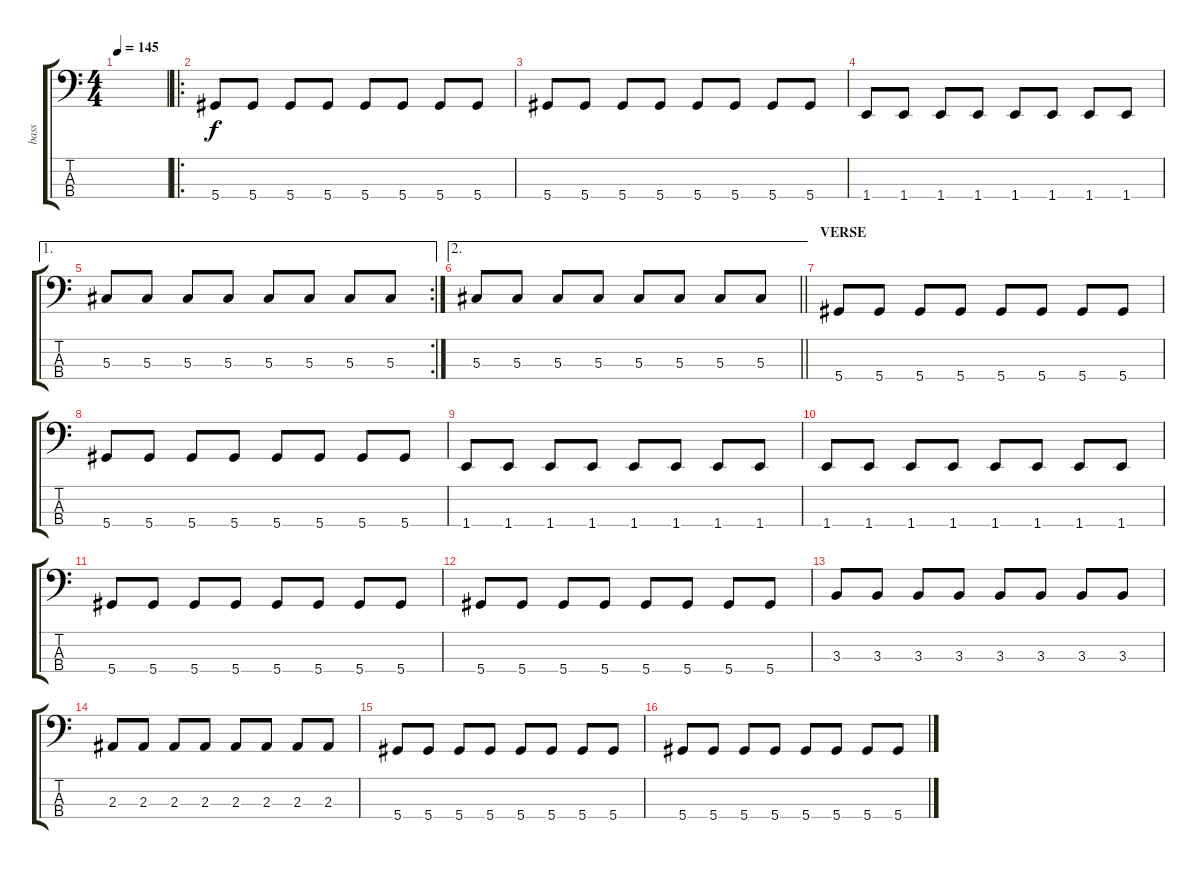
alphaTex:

\track ("bass" "bass") {instrument electricbasspick}
\staff {score tabs}
\tuning (Gb2 Db2 Ab1 Eb1) {hide}
\ts (4 4)
\tempo 145
\clef f4
\ks c
|
\ro
5.4.8 5.4.8 5.4.8 5.4.8 5.4.8 5.4.8 5.4.8 5.4.8 |
5.4.8 5.4.8 5.4.8 5.4.8 5.4.8 5.4.8 5.4.8 5.4.8 |
1.4.8 1.4.8 1.4.8 1.4.8 1.4.8 1.4.8 1.4.8 1.4.8 |
\ae 1
\rc 2
5.3.8 5.3.8 5.3.8 5.3.8 5.3.8 5.3.8 5.3.8 5.3.8 |
\ae 2
\barLineRight lightlight
5.3.8 5.3.8 5.3.8 5.3.8 5.3.8 5.3.8 5.3.8 5.3.8 |
\section ("" "VERSE")
5.4.8 5.4.8 5.4.8 5.4.8 5.4.8 5.4.8 5.4.8 5.4.8 |
5.4.8 5.4.8 5.4.8 5.4.8 5.4.8 5.4.8 5.4.8 5.4.8 |
1.4.8 1.4.8 1.4.8 1.4.8 1.4.8 1.4.8 1.4.8 1.4.8 |
1.4.8 1.4.8 1.4.8 1.4.8 1.4.8 1.4.8 1.4.8 1.4.8 |
5.4.8 5.4.8 5.4.8 5.4.8 5.4.8 5.4.8 5.4.8 5.4.8 |
5.4.8 5.4.8 5.4.8 5.4.8 5.4.8 5.4.8 5.4.8 5.4.8 |
3.3.8 3.3.8 3.3.8 3.3.8 3.3.8 3.3.8 3.3.8 3.3.8 |
2.3.8 2.3.8 2.3.8 2.3.8 2.3.8 2.3.8 2.3.8 2.3.8 |
5.4.8 5.4.8 5.4.8 5.4.8 5.4.8 5.4.8 5.4.8 5.4.8 |
5.4.8 5.4.8 5.4.8 5.4.8 5.4.8 5.4.8 5.4.8 5.4.8
